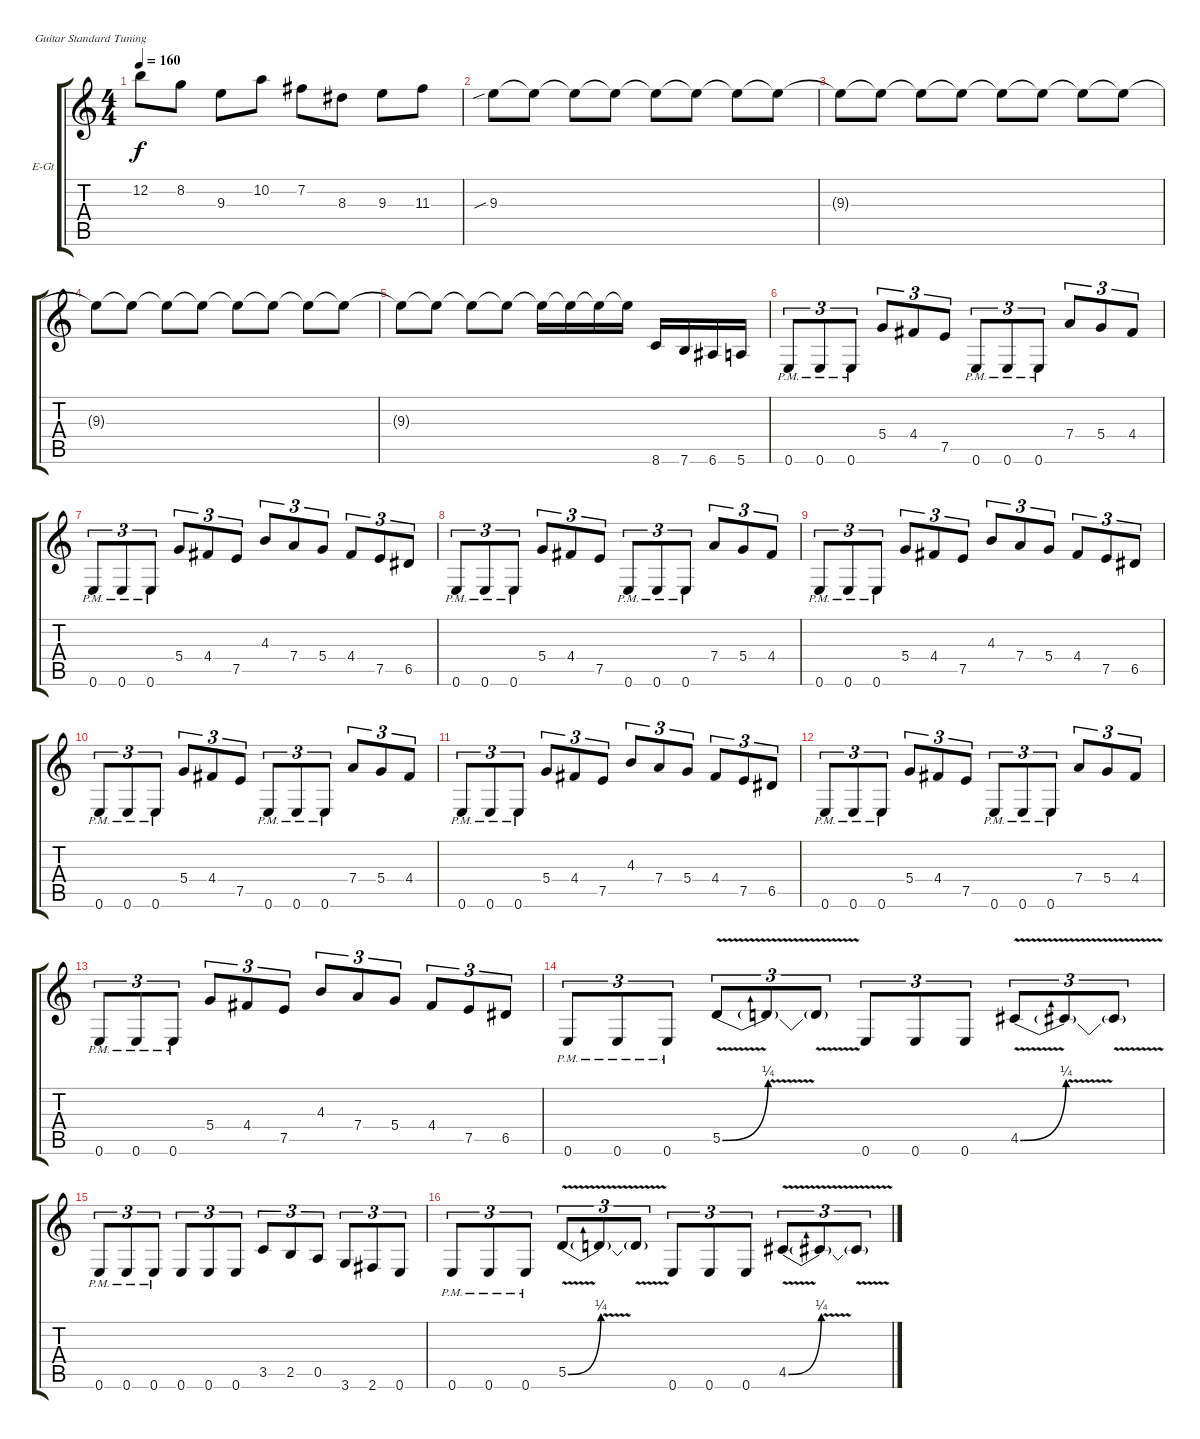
\defaultSystemsLayout 4
\bracketExtendMode groupsimilarinstruments
\firstSystemTrackNameOrientation horizontal
\otherSystemsTrackNameOrientation horizontal
\track ("Lead Guitar" "E-Gt") {instrument distortionguitar}
\staff {score tabs}
\tuning (E4 B3 G3 D3 A2 E2)
\ts (4 4)
\tempo 160
\clef g2
\ks c
12.2.8{dy f} 8.2.8 9.3.8 10.2.8 7.2.8 8.3.8 9.3.8 11.3.8 |
9.3{sib}.8 9.3{t}.8 9.3{t}.8 9.3{t}.8 9.3{t}.8 9.3{t}.8 9.3{t}.8 9.3{t}.8 |
9.3{t}.8 9.3{t}.8 9.3{t}.8 9.3{t}.8 9.3{t}.8 9.3{t}.8 9.3{t}.8 9.3{t}.8 |
9.3{t}.8 9.3{t}.8 9.3{t}.8 9.3{t}.8 9.3{t}.8 9.3{t}.8 9.3{t}.8 9.3{t}.8 |
9.3{t}.8 9.3{t}.8 9.3{t}.8 9.3{t}.8 9.3{t}.16 9.3{t}.16 9.3{t}.16 9.3{t}.16 8.6.16 7.6.16 6.6.16 5.6.16 |
0.6{pm}.8{tu (3 2)} 0.6{pm}.8{tu (3 2)} 0.6{pm}.8{tu (3 2)} 5.4.8{tu (3 2)} 4.4.8{tu (3 2)} 7.5.8{tu (3 2)} 0.6{pm}.8{tu (3 2)} 0.6{pm}.8{tu (3 2)} 0.6{pm}.8{tu (3 2)} 7.4.8{tu (3 2)} 5.4.8{tu (3 2)} 4.4.8{tu (3 2)} |
0.6{pm}.8{tu (3 2)} 0.6{pm}.8{tu (3 2)} 0.6{pm}.8{tu (3 2)} 5.4.8{tu (3 2)} 4.4.8{tu (3 2)} 7.5.8{tu (3 2)} 4.3.8{tu (3 2)} 7.4.8{tu (3 2)} 5.4.8{tu (3 2)} 4.4.8{tu (3 2)} 7.5.8{tu (3 2)} 6.5.8{tu (3 2)} |
0.6{pm}.8{tu (3 2)} 0.6{pm}.8{tu (3 2)} 0.6{pm}.8{tu (3 2)} 5.4.8{tu (3 2)} 4.4.8{tu (3 2)} 7.5.8{tu (3 2)} 0.6{pm}.8{tu (3 2)} 0.6{pm}.8{tu (3 2)} 0.6{pm}.8{tu (3 2)} 7.4.8{tu (3 2)} 5.4.8{tu (3 2)} 4.4.8{tu (3 2)} |
0.6{pm}.8{tu (3 2)} 0.6{pm}.8{tu (3 2)} 0.6{pm}.8{tu (3 2)} 5.4.8{tu (3 2)} 4.4.8{tu (3 2)} 7.5.8{tu (3 2)} 4.3.8{tu (3 2)} 7.4.8{tu (3 2)} 5.4.8{tu (3 2)} 4.4.8{tu (3 2)} 7.5.8{tu (3 2)} 6.5.8{tu (3 2)} |
0.6{pm}.8{tu (3 2)} 0.6{pm}.8{tu (3 2)} 0.6{pm}.8{tu (3 2)} 5.4.8{tu (3 2)} 4.4.8{tu (3 2)} 7.5.8{tu (3 2)} 0.6{pm}.8{tu (3 2)} 0.6{pm}.8{tu (3 2)} 0.6{pm}.8{tu (3 2)} 7.4.8{tu (3 2)} 5.4.8{tu (3 2)} 4.4.8{tu (3 2)} |
0.6{pm}.8{tu (3 2)} 0.6{pm}.8{tu (3 2)} 0.6{pm}.8{tu (3 2)} 5.4.8{tu (3 2)} 4.4.8{tu (3 2)} 7.5.8{tu (3 2)} 4.3.8{tu (3 2)} 7.4.8{tu (3 2)} 5.4.8{tu (3 2)} 4.4.8{tu (3 2)} 7.5.8{tu (3 2)} 6.5.8{tu (3 2)} |
0.6{pm}.8{tu (3 2)} 0.6{pm}.8{tu (3 2)} 0.6{pm}.8{tu (3 2)} 5.4.8{tu (3 2)} 4.4.8{tu (3 2)} 7.5.8{tu (3 2)} 0.6{pm}.8{tu (3 2)} 0.6{pm}.8{tu (3 2)} 0.6{pm}.8{tu (3 2)} 7.4.8{tu (3 2)} 5.4.8{tu (3 2)} 4.4.8{tu (3 2)} |
0.6{pm}.8{tu (3 2)} 0.6{pm}.8{tu (3 2)} 0.6{pm}.8{tu (3 2)} 5.4.8{tu (3 2)} 4.4.8{tu (3 2)} 7.5.8{tu (3 2)} 4.3.8{tu (3 2)} 7.4.8{tu (3 2)} 5.4.8{tu (3 2)} 4.4.8{tu (3 2)} 7.5.8{tu (3 2)} 6.5.8{tu (3 2)} |
0.6{pm}.8{tu (3 2)} 0.6{pm}.8{tu (3 2)} 0.6{pm}.8{tu (3 2)} 5.5{be (bend 0.6 0 5.3999999999999995 1) v}.8{tu (3 2)} 5.5{v t}.8{tu (3 2)} 5.5{v t}.8{tu (3 2)} 0.6.8{tu (3 2)} 0.6.8{tu (3 2)} 0.6.8{tu (3 2)} 4.5{be (bend 0.6 0 5.3999999999999995 1) v}.8{tu (3 2)} 4.5{v t}.8{tu (3 2)} 4.5{v t}.8{tu (3 2)} |
0.6{pm}.8{tu (3 2)} 0.6{pm}.8{tu (3 2)} 0.6{pm}.8{tu (3 2)} 0.6.8{tu (3 2)} 0.6.8{tu (3 2)} 0.6.8{tu (3 2)} 3.5.8{tu (3 2)} 2.5.8{tu (3 2)} 0.5.8{tu (3 2)} 3.6.8{tu (3 2)} 2.6.8{tu (3 2)} 0.6.8{tu (3 2)} |
0.6{pm}.8{tu (3 2)} 0.6{pm}.8{tu (3 2)} 0.6{pm}.8{tu (3 2)} 5.5{be (bend 0.6 0 5.3999999999999995 1) v}.8{tu (3 2)} 5.5{v t}.8{tu (3 2)} 5.5{v t}.8{tu (3 2)} 0.6.8{tu (3 2)} 0.6.8{tu (3 2)} 0.6.8{tu (3 2)} 4.5{be (bend 0.6 0 5.3999999999999995 1) v}.8{tu (3 2)} 4.5{v t}.8{tu (3 2)} 4.5{v t}.8{tu (3 2)}
